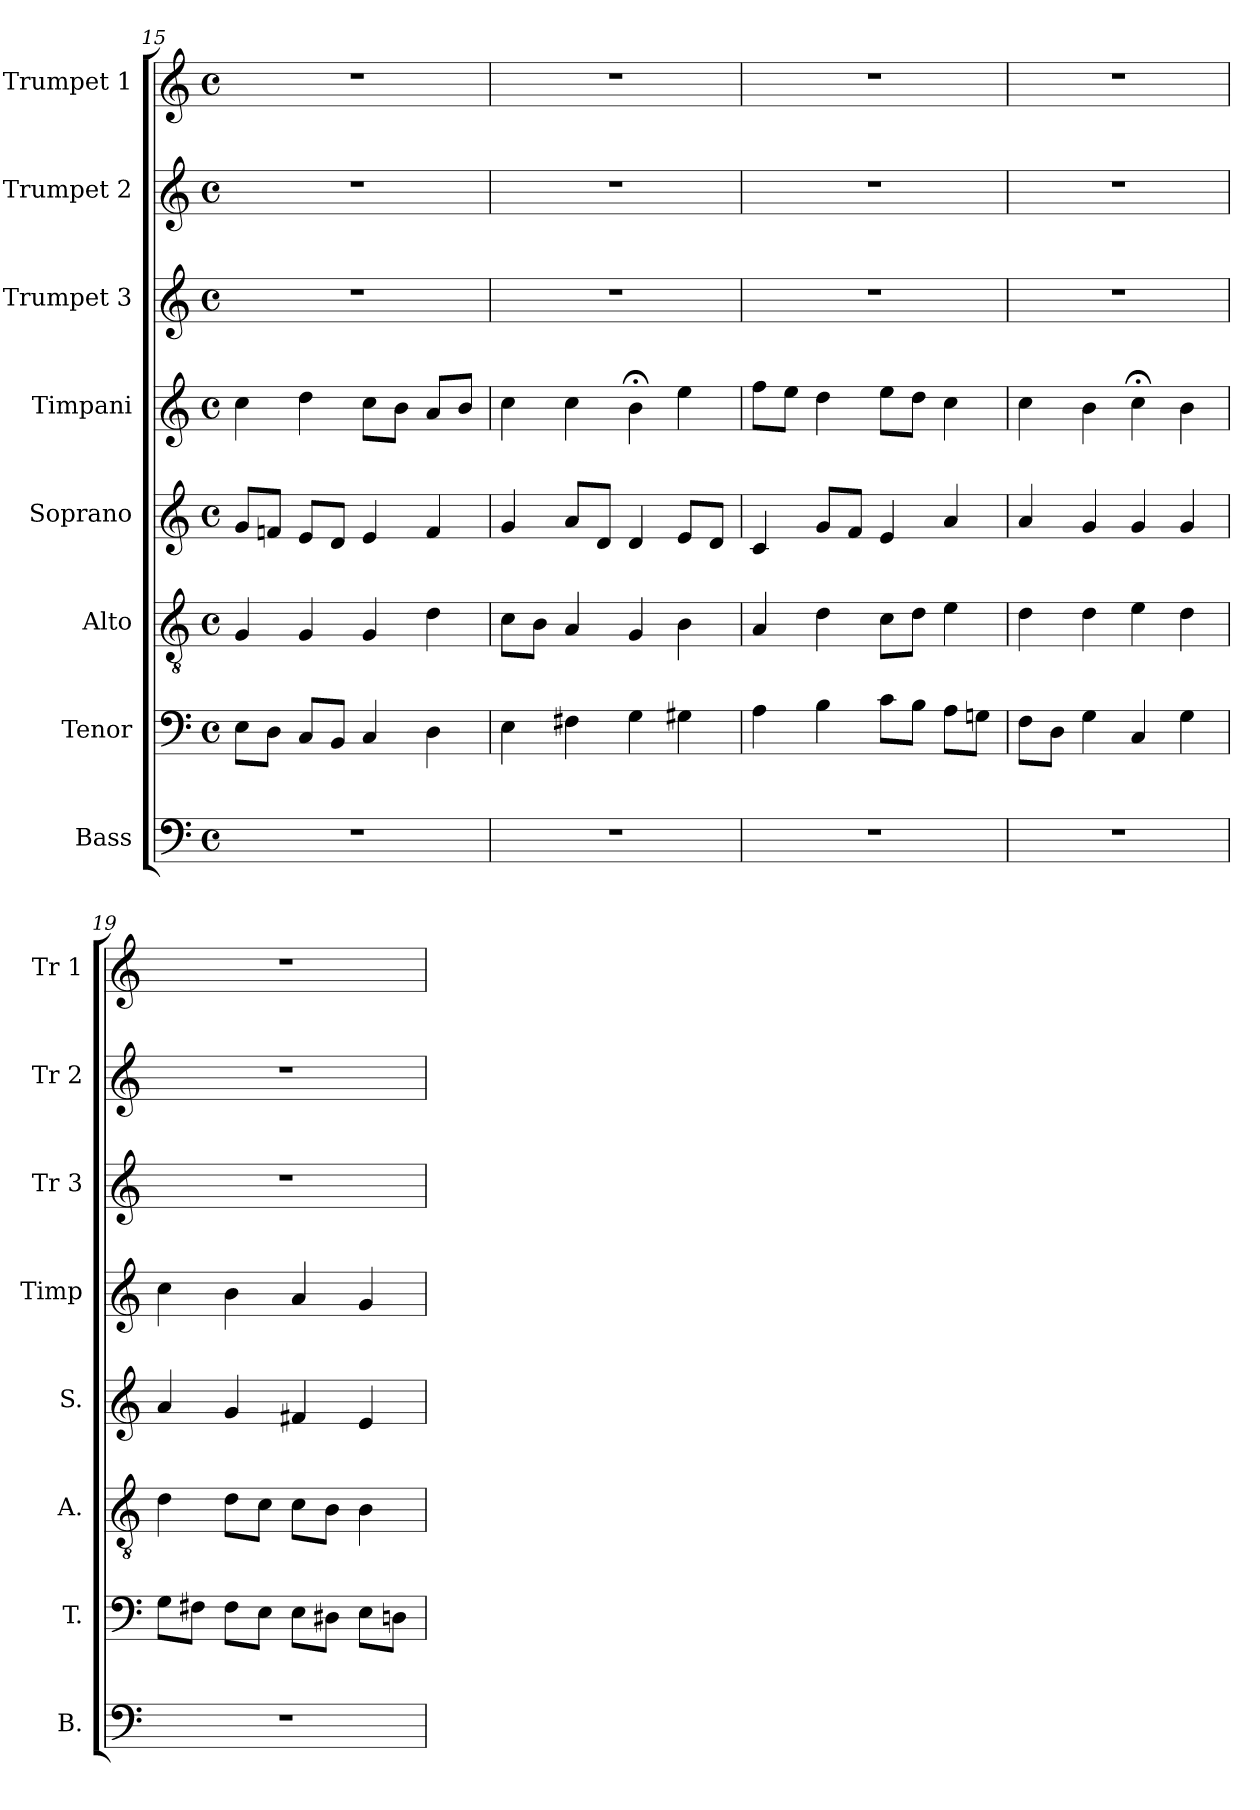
**kern	**kern	**kern	**kern	**kern	**kern	**kern	**kern
*part8	*part7	*part6	*part5	*part4	*part3	*part2	*part1
*staff8	*staff7	*staff6	*staff5	*staff4	*staff3	*staff2	*staff1
*I"Bass	*I"Tenor	*I"Alto	*I"Soprano	*I"Timpani	*I"Trumpet 3	*I"Trumpet 2	*I"Trumpet 1
*I'B.	*I'T.	*I'A.	*I'S.	*I'Timp	*I'Tr 3	*I'Tr 2	*I'Tr 1
*clefF4	*clefF4	*clefGv2	*clefG2	*clefG2	*clefG2	*clefG2	*clefG2
*k[]	*k[]	*k[]	*k[]	*k[]	*k[]	*k[]	*k[]
*C:	*C:	*C:	*C:	*C:	*C:	*C:	*C:
*M4/4	*M4/4	*M4/4	*M4/4	*M4/4	*M4/4	*M4/4	*M4/4
*met(c)	*met(c)	*met(c)	*met(c)	*met(c)	*met(c)	*met(c)	*met(c)
=15	=15	=15	=15	=15	=15	=15	=15
1r	8E\L	4G/	8g/L	4cc\	1r	1r	1r
.	8D\J	.	8fn/J	.	.	.	.
.	8C/L	4G/	8e/L	4dd\	.	.	.
.	8BB/J	.	8d/J	.	.	.	.
.	4C/	4G/	4e/	8cc\L	.	.	.
.	.	.	.	8b\J	.	.	.
.	4D\	4d\	4f/	8a/L	.	.	.
.	.	.	.	8b/J	.	.	.
=16	=16	=16	=16	=16	=16	=16	=16
1r	4E\	8c\L	4g/	4cc\	1r	1r	1r
.	.	8B\J	.	.	.	.	.
.	4F#X\	4A/	8a/L	4cc\	.	.	.
.	.	.	8d/J	.	.	.	.
.	4G\	4G/	4d/	4b;<\	.	.	.
.	4G#X\	4B\	8e/L	4ee\	.	.	.
.	.	.	8d/J	.	.	.	.
=17	=17	=17	=17	=17	=17	=17	=17
1r	4A\	4A/	4c/	8ff\L	1r	1r	1r
.	.	.	.	8ee\J	.	.	.
.	4B\	4d\	8g/L	4dd\	.	.	.
.	.	.	8f/J	.	.	.	.
.	8c\L	8c\L	4e/	8ee\L	.	.	.
.	8B\J	8d\J	.	8dd\J	.	.	.
.	8A\L	4e\	4a/	4cc\	.	.	.
.	8Gn\J	.	.	.	.	.	.
=18	=18	=18	=18	=18	=18	=18	=18
1r	8F\L	4d\	4a/	4cc\	1r	1r	1r
.	8D\J	.	.	.	.	.	.
.	4G\	4d\	4g/	4b\	.	.	.
.	4C/	4e\	4g/	4cc;<\	.	.	.
.	4G\	4d\	4g/	4b\	.	.	.
=19	=19	=19	=19	=19	=19	=19	=19
1r	8G\L	4d\	4a/	4cc\	1r	1r	1r
.	8F#X\J	.	.	.	.	.	.
.	8F#\L	8d\L	4g/	4b\	.	.	.
.	8E\J	8c\J	.	.	.	.	.
.	8E\L	8c\L	4f#X/	4a/	.	.	.
.	8D#X\J	8B\J	.	.	.	.	.
.	8E\L	4B\	4e/	4g/	.	.	.
.	8Dn\J	.	.	.	.	.	.
=	=	=	=	=	=	=	=
*-	*-	*-	*-	*-	*-	*-	*-
